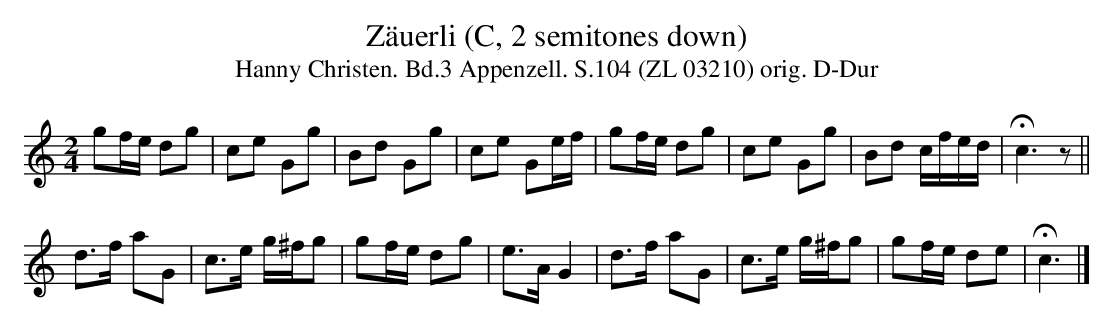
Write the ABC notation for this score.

X:1
T:Zäuerli (C, 2 semitones down)
T:Hanny Christen. Bd.3 Appenzell. S.104 (ZL 03210) orig. D-Dur
M:2/4
L:1/8
K:Cmaj
gf/2e/2 dg | ce Gg | Bd Gg | ce Ge/2f/2 | \
gf/2e/2 dg | ce Gg | Bd c/2f/2e/2d/2 | !fermata!c3 z ||
d>f aG | c>e g/2^f/2g | gf/2e/2 dg | e>A G2 | d>f aG | c>e g/2^f/2g | gf/2e/2 de |!fermata!c3 |]
